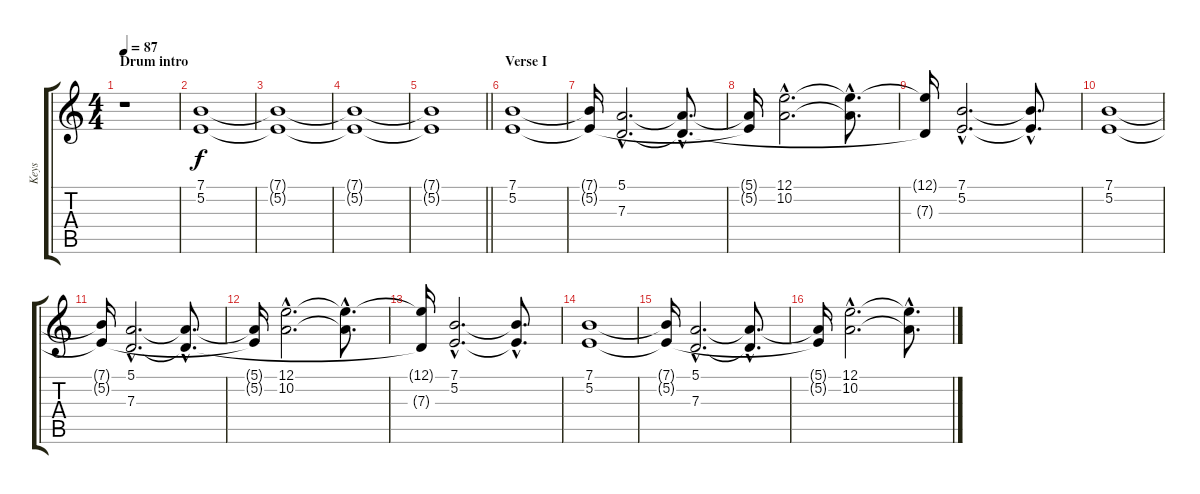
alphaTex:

\track ("Keys" "Keys") {instrument pad8sweep}
\staff {score tabs}
\tuning (E4 B3 G3 D3 A2 E2) {hide}
\ts (4 4)
\section ("" "Drum intro")
\tempo 87
\clef g2
\ks c
r.1{dy f instrument pad8sweep} |
(7.1 5.2).1 |
(7.1{t} 5.2{t}).1 |
(7.1{t} 5.2{t}).1 |
\barLineRight lightlight
(7.1{t} 5.2{t}).1 |
\section ("" "Verse I")
(7.1 5.2).1{volume 9 instrument stringensemble2} |
(7.1{t} 5.2{t}).16 (5.1{hac} 7.3{hac}).2{d} (5.1{hac t} 7.3{hac t}).8{d} |
(5.1{t} 5.2{t}).16 (12.1{hac} 10.2{hac}).2{d} (12.1{hac t} 10.2{hac t}).8{d} |
(12.1{t} 7.3{t}).16 (7.1{hac} 5.2{hac}).2{d} (7.1{hac t} 5.2{hac t}).8{d} |
(7.1 5.2).1 |
(7.1{t} 5.2{t}).16 (5.1{hac} 7.3{hac}).2{d} (5.1{hac t} 7.3{hac t}).8{d} |
(5.1{t} 5.2{t}).16 (12.1{hac} 10.2{hac}).2{d} (12.1{hac t} 10.2{hac t}).8{d} |
(12.1{t} 7.3{t}).16 (7.1{hac} 5.2{hac}).2{d} (7.1{hac t} 5.2{hac t}).8{d} |
(7.1 5.2).1 |
(7.1{t} 5.2{t}).16 (5.1{hac} 7.3{hac}).2{d} (5.1{hac t} 7.3{hac t}).8{d} |
(5.1{t} 5.2{t}).16 (12.1{hac} 10.2{hac}).2{d} (12.1{hac t} 10.2{hac t}).8{d}
